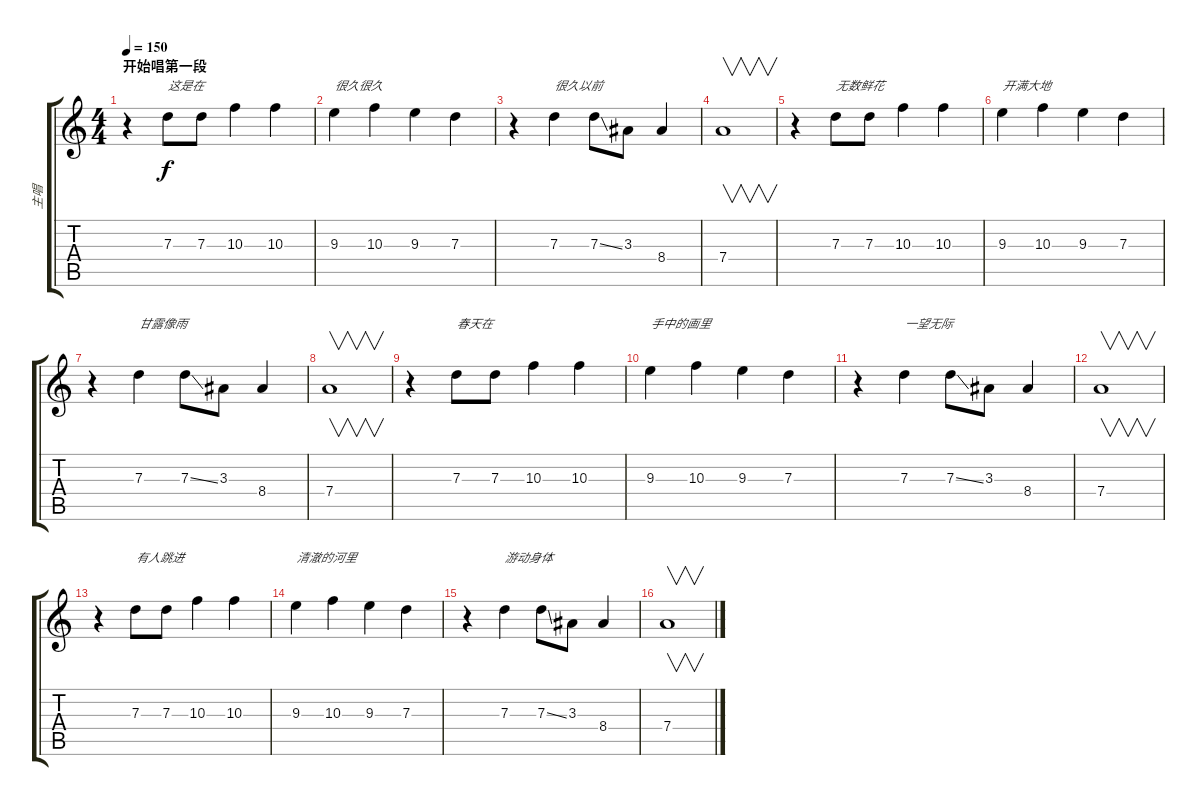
\track ("主唱" "主唱") {instrument distortionguitar}
\staff {score tabs}
\tuning (E4 B3 G3 D3 A2 E2) {hide}
\ts (4 4)
\section ("" "开始唱第一段")
\tempo 150
\clef g2
\ks c
r.4{dy f} 7.3.8{txt "这是在"} 7.3.8 10.3.4 10.3.4 |
9.3.4{txt "很久很久"} 10.3.4 9.3.4 7.3.4 |
r.4 7.3.4{txt "很久以前"} 7.3{ss}.8 3.3.8 8.4.4 |
7.4.1{v} |
r.4 7.3.8{txt "无数鲜花"} 7.3.8 10.3.4 10.3.4 |
9.3.4{txt "开满大地"} 10.3.4 9.3.4 7.3.4 |
r.4 7.3.4{txt "甘露像雨"} 7.3{ss}.8 3.3.8 8.4.4 |
7.4.1{v} |
r.4 7.3.8{txt "春天在"} 7.3.8 10.3.4 10.3.4 |
9.3.4{txt "手中的画里"} 10.3.4 9.3.4 7.3.4 |
r.4 7.3.4{txt "一望无际"} 7.3{ss}.8 3.3.8 8.4.4 |
7.4.1{v} |
r.4 7.3.8{txt "有人跳进"} 7.3.8 10.3.4 10.3.4 |
9.3.4{txt "清澈的河里"} 10.3.4 9.3.4 7.3.4 |
r.4 7.3.4{txt "游动身体"} 7.3{ss}.8 3.3.8 8.4.4 |
7.4.1{v}
